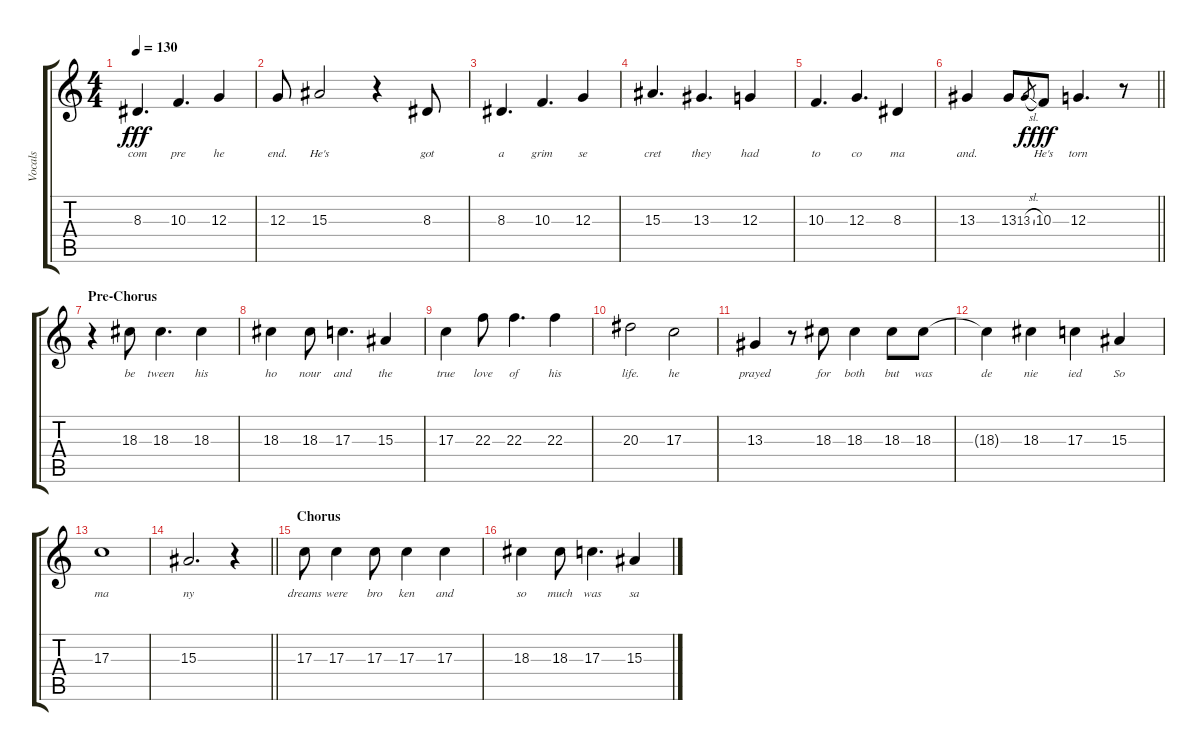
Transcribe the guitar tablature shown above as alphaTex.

\track ("Vocals" "Vocals") {instrument violin}
\staff {score tabs}
\tuning (E4 B3 G3 D3 A2 E2) {hide}
\ts (4 4)
\tempo 130
\clef g2
\ks c
8.3.4{d lyrics (0 "com") lyrics (1 "") lyrics (2 "") lyrics (3 "") lyrics (4 "") dy fff} 10.3.4{d lyrics (0 "pre") lyrics (1 "") lyrics (2 "") lyrics (3 "") lyrics (4 "")} 12.3.4{lyrics (0 "he") lyrics (1 "") lyrics (2 "") lyrics (3 "") lyrics (4 "")} |
12.3.8{lyrics (0 "end.") lyrics (1 "") lyrics (2 "") lyrics (3 "") lyrics (4 "")} 15.3.2{lyrics (0 "He's") lyrics (1 "") lyrics (2 "") lyrics (3 "") lyrics (4 "")} r.4 8.3.8{lyrics (0 "got") lyrics (1 "") lyrics (2 "") lyrics (3 "") lyrics (4 "")} |
8.3.4{d lyrics (0 "a") lyrics (1 "") lyrics (2 "") lyrics (3 "") lyrics (4 "")} 10.3.4{d lyrics (0 "grim") lyrics (1 "") lyrics (2 "") lyrics (3 "") lyrics (4 "")} 12.3.4{lyrics (0 "se") lyrics (1 "") lyrics (2 "") lyrics (3 "") lyrics (4 "")} |
15.3.4{d lyrics (0 "cret") lyrics (1 "") lyrics (2 "") lyrics (3 "") lyrics (4 "")} 13.3.4{d lyrics (0 "they") lyrics (1 "") lyrics (2 "") lyrics (3 "") lyrics (4 "")} 12.3.4{lyrics (0 "had") lyrics (1 "") lyrics (2 "") lyrics (3 "") lyrics (4 "")} |
10.3.4{d lyrics (0 "to") lyrics (1 "") lyrics (2 "") lyrics (3 "") lyrics (4 "")} 12.3.4{d lyrics (0 "co") lyrics (1 "") lyrics (2 "") lyrics (3 "") lyrics (4 "")} 8.3.4{lyrics (0 "ma") lyrics (1 "") lyrics (2 "") lyrics (3 "") lyrics (4 "")} |
\barLineRight lightlight
13.3.4{lyrics (0 "and.") lyrics (1 "") lyrics (2 "") lyrics (3 "") lyrics (4 "")} 13.3.8{lyrics (0 "") lyrics (1 "") lyrics (2 "") lyrics (3 "") lyrics (4 "")} 13.3{sl}.8{lyrics (0 "") lyrics (1 "") lyrics (2 "") lyrics (3 "") lyrics (4 "") gr dy f} 10.3.8{lyrics (0 "He's") lyrics (1 "") lyrics (2 "") lyrics (3 "") lyrics (4 "") dy fff} 12.3.4{d lyrics (0 "torn") lyrics (1 "") lyrics (2 "") lyrics (3 "") lyrics (4 "")} r.8 |
\section ("" "Pre-Chorus")
r.4 18.3.8{lyrics (0 "be") lyrics (1 "") lyrics (2 "") lyrics (3 "") lyrics (4 "")} 18.3.4{d lyrics (0 "tween") lyrics (1 "") lyrics (2 "") lyrics (3 "") lyrics (4 "")} 18.3.4{lyrics (0 "his") lyrics (1 "") lyrics (2 "") lyrics (3 "") lyrics (4 "")} |
18.3.4{lyrics (0 "ho") lyrics (1 "") lyrics (2 "") lyrics (3 "") lyrics (4 "")} 18.3.8{lyrics (0 "nour") lyrics (1 "") lyrics (2 "") lyrics (3 "") lyrics (4 "")} 17.3.4{d lyrics (0 "and") lyrics (1 "") lyrics (2 "") lyrics (3 "") lyrics (4 "")} 15.3.4{lyrics (0 "the") lyrics (1 "") lyrics (2 "") lyrics (3 "") lyrics (4 "")} |
17.3.4{lyrics (0 "true") lyrics (1 "") lyrics (2 "") lyrics (3 "") lyrics (4 "")} 22.3.8{lyrics (0 "love") lyrics (1 "") lyrics (2 "") lyrics (3 "") lyrics (4 "")} 22.3.4{d lyrics (0 "of") lyrics (1 "") lyrics (2 "") lyrics (3 "") lyrics (4 "")} 22.3.4{lyrics (0 "his") lyrics (1 "") lyrics (2 "") lyrics (3 "") lyrics (4 "")} |
20.3.2{lyrics (0 "life.") lyrics (1 "") lyrics (2 "") lyrics (3 "") lyrics (4 "")} 17.3.2{lyrics (0 "he") lyrics (1 "") lyrics (2 "") lyrics (3 "") lyrics (4 "")} |
13.3.4{lyrics (0 "prayed") lyrics (1 "") lyrics (2 "") lyrics (3 "") lyrics (4 "")} r.8 18.3.8{lyrics (0 "for") lyrics (1 "") lyrics (2 "") lyrics (3 "") lyrics (4 "")} 18.3.4{lyrics (0 "both") lyrics (1 "") lyrics (2 "") lyrics (3 "") lyrics (4 "")} 18.3.8{lyrics (0 "but") lyrics (1 "") lyrics (2 "") lyrics (3 "") lyrics (4 "")} 18.3.8{lyrics (0 "was") lyrics (1 "") lyrics (2 "") lyrics (3 "") lyrics (4 "")} |
18.3{t}.4{lyrics (0 "de") lyrics (1 "") lyrics (2 "") lyrics (3 "") lyrics (4 "")} 18.3.4{lyrics (0 "nie") lyrics (1 "") lyrics (2 "") lyrics (3 "") lyrics (4 "")} 17.3.4{lyrics (0 "ied") lyrics (1 "") lyrics (2 "") lyrics (3 "") lyrics (4 "")} 15.3.4{lyrics (0 "So") lyrics (1 "") lyrics (2 "") lyrics (3 "") lyrics (4 "")} |
17.3.1{lyrics (0 "ma") lyrics (1 "") lyrics (2 "") lyrics (3 "") lyrics (4 "")} |
\barLineRight lightlight
15.3.2{d lyrics (0 "ny") lyrics (1 "") lyrics (2 "") lyrics (3 "") lyrics (4 "")} r.4 |
\section ("" "Chorus")
17.3.8{lyrics (0 "dreams") lyrics (1 "") lyrics (2 "") lyrics (3 "") lyrics (4 "")} 17.3.4{lyrics (0 "were") lyrics (1 "") lyrics (2 "") lyrics (3 "") lyrics (4 "")} 17.3.8{lyrics (0 "bro") lyrics (1 "") lyrics (2 "") lyrics (3 "") lyrics (4 "")} 17.3.4{lyrics (0 "ken") lyrics (1 "") lyrics (2 "") lyrics (3 "") lyrics (4 "")} 17.3.4{lyrics (0 "and") lyrics (1 "") lyrics (2 "") lyrics (3 "") lyrics (4 "")} |
18.3.4{lyrics (0 "so") lyrics (1 "") lyrics (2 "") lyrics (3 "") lyrics (4 "")} 18.3.8{lyrics (0 "much") lyrics (1 "") lyrics (2 "") lyrics (3 "") lyrics (4 "")} 17.3.4{d lyrics (0 "was") lyrics (1 "") lyrics (2 "") lyrics (3 "") lyrics (4 "")} 15.3.4{lyrics (0 "sa") lyrics (1 "") lyrics (2 "") lyrics (3 "") lyrics (4 "")}
